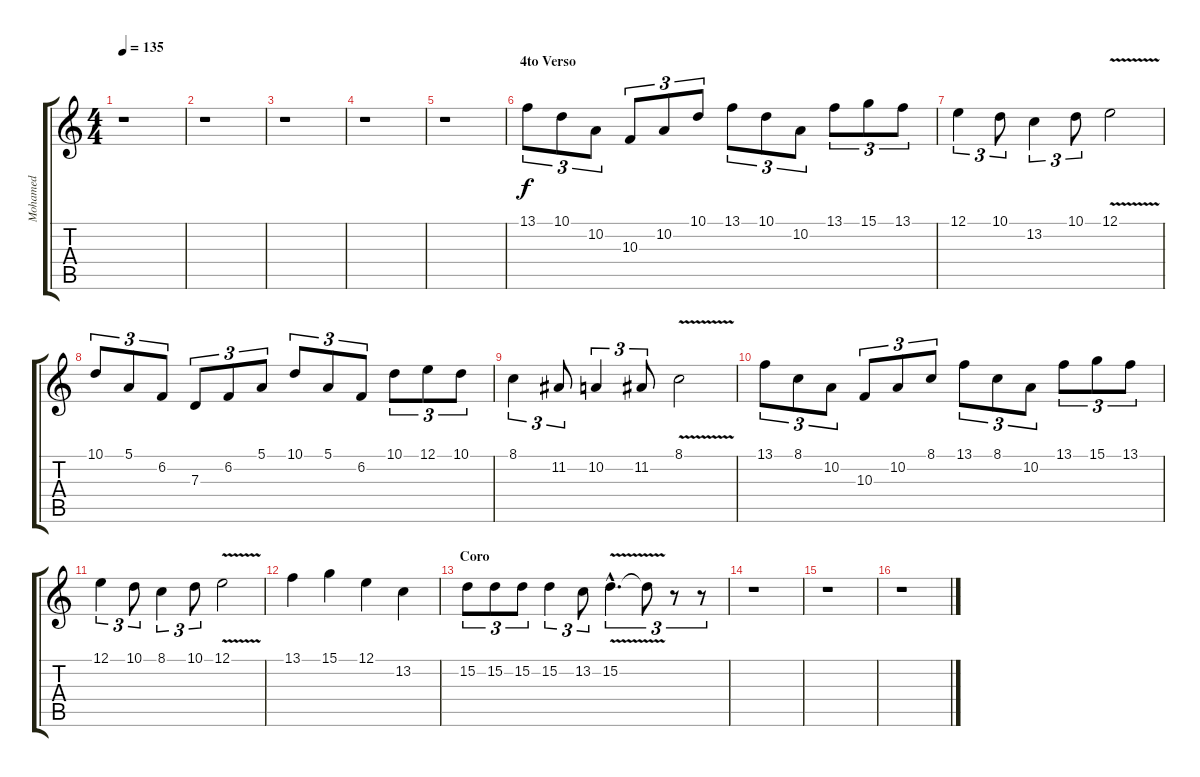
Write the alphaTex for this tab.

\track ("Mohamed" "Mohamed") {instrument violin}
\staff {score tabs}
\tuning (E4 B3 G3 D3 A2 E2) {hide}
\ts (4 4)
\tempo 135
\clef g2
\ks c
r.1{dy f} |
r.1 |
r.1 |
r.1 |
r.1 |
\section ("" "4to Verso")
13.1.8{tu (3 2) volume 8} 10.1.8{tu (3 2)} 10.2.8{tu (3 2)} 10.3.8{tu (3 2)} 10.2.8{tu (3 2)} 10.1.8{tu (3 2)} 13.1.8{tu (3 2)} 10.1.8{tu (3 2)} 10.2.8{tu (3 2)} 13.1.8{tu (3 2)} 15.1.8{tu (3 2)} 13.1.8{tu (3 2)} |
12.1.4{tu (3 2)} 10.1.8{tu (3 2)} 13.2.4{tu (3 2)} 10.1.8{tu (3 2)} 12.1{v}.2 |
10.1.8{tu (3 2)} 5.1.8{tu (3 2)} 6.2.8{tu (3 2)} 7.3.8{tu (3 2)} 6.2.8{tu (3 2)} 5.1.8{tu (3 2)} 10.1.8{tu (3 2)} 5.1.8{tu (3 2)} 6.2.8{tu (3 2)} 10.1.8{tu (3 2)} 12.1.8{tu (3 2)} 10.1.8{tu (3 2)} |
8.1.4{tu (3 2)} 11.2.8{tu (3 2)} 10.2.4{tu (3 2)} 11.2.8{tu (3 2)} 8.1{v}.2 |
13.1.8{tu (3 2)} 8.1.8{tu (3 2)} 10.2.8{tu (3 2)} 10.3.8{tu (3 2)} 10.2.8{tu (3 2)} 8.1.8{tu (3 2)} 13.1.8{tu (3 2)} 8.1.8{tu (3 2)} 10.2.8{tu (3 2)} 13.1.8{tu (3 2)} 15.1.8{tu (3 2)} 13.1.8{tu (3 2)} |
12.1.4{tu (3 2)} 10.1.8{tu (3 2)} 8.1.4{tu (3 2)} 10.1.8{tu (3 2)} 12.1{v}.2 |
13.1.4 15.1.4 12.1.4 13.2.4 |
\section ("" "Coro")
15.2.8{tu (3 2)} 15.2.8{tu (3 2)} 15.2.8{tu (3 2)} 15.2.4{tu (3 2)} 13.2.8{tu (3 2)} 15.2{v hac}.4{d tu (3 2)} 15.2{t}.8{tu (3 2)} r.8{tu (3 2)} r.8{tu (3 2)} |
r.1 |
r.1 |
r.1
